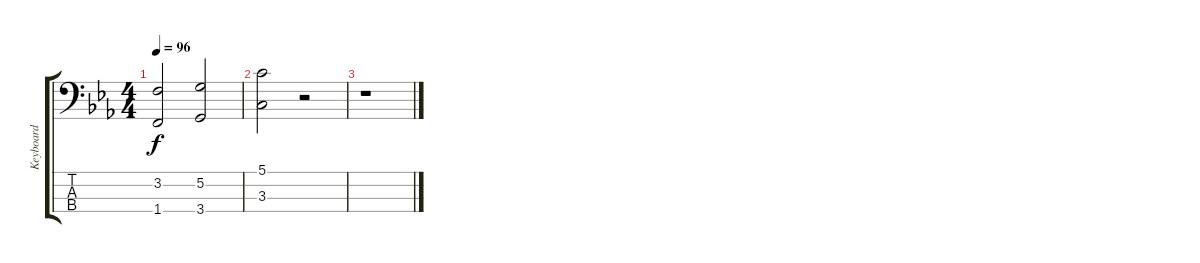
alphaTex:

\track ("Keyboard" "Keyboard") {instrument synthbass1}
\staff {score tabs}
\tuning (G2 D2 A1 E1) {hide}
\ts (4 4)
\tempo 96
\clef f4
\ks eb
(3.2 1.4).2{dy f} (5.2 3.4).2 |
(5.1 3.3).2 r.2 |
r.1
